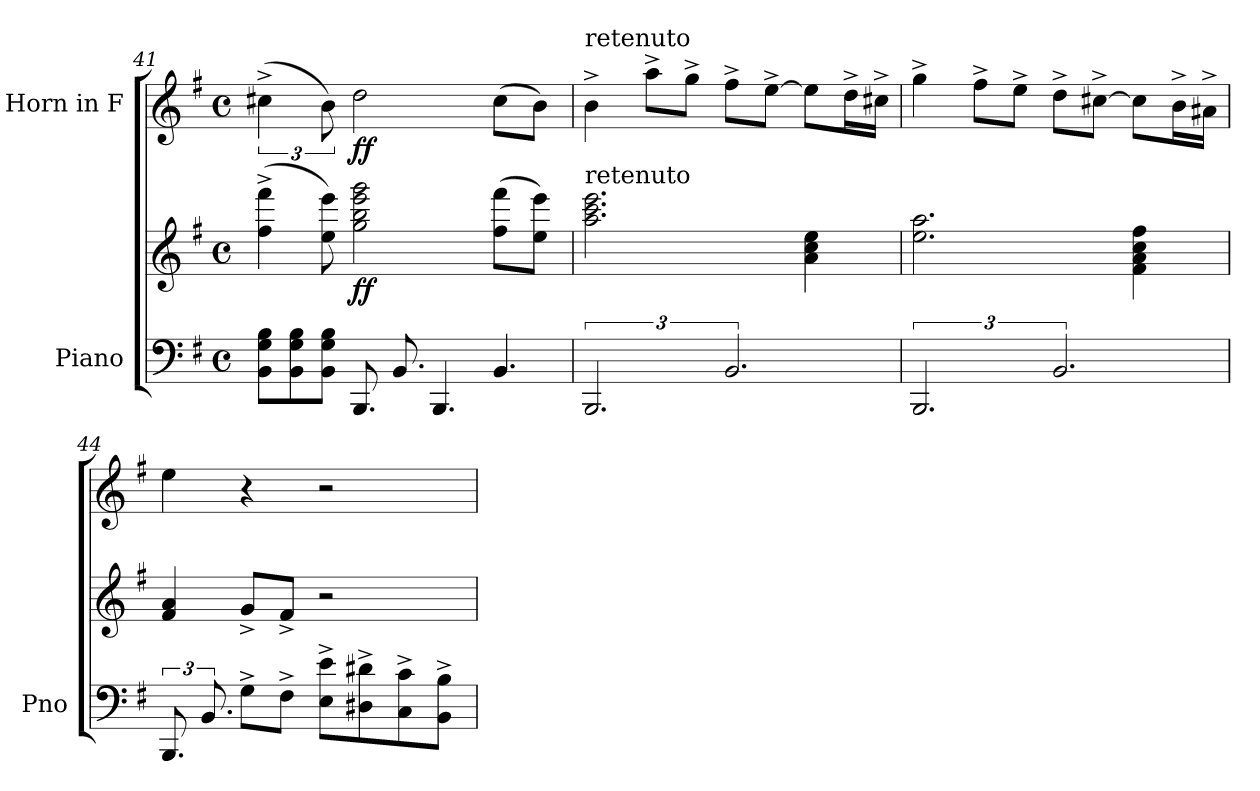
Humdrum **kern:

**kern	**kern	**dynam	**kern	**dynam
*part2	*part2	*part2	*part1	*part1
*staff3	*staff2	*staff2/3	*staff1	*staff1
*I"Piano	*	*	*I"Horn in F	*
*I'Pno	*	*	*	*
*clefF4	*clefG2	*	*clefG2	*
*	*	*	*ITrd4c7	*
*k[f#]	*k[f#]	*	*k[]	*
*M4/4	*M4/4	*	*M4/4	*
*met(c)	*met(c)	*	*met(c)	*
*Xtuplet	*Xtuplet	*	*	*
=41	=41	=41	=41	=41
12BB\ 12G\ 12B\L	(>6ff#\^ 6fff#\^	.	(>6f#X^\	.
12BB\ 12G\ 12B\	.	.	.	.
12BB\ 12G\ 12B\J	12ee\ 12eee\)	.	12e\)	.
!	!	!LO:DY:b	!	!LO:DY:b
12.BBB/	2gg\ 2bb\ 2eee\ 2ggg\	ff	2g\	ff
12.BB/	.	.	.	.
6.BBB/	.	.	.	.
6.BB/	(>8ff#\ 8fff#\L	.	(>8f#\L	.
.	8ee\ 8eee\J)	.	8e\J)	.
=42	=42	=42	=42	=42
*tuplet	*	*	*	*
!	!	!	!LO:TX:a:t=retenuto	!
!	!LO:TX:a:t=retenuto	!	!	!
3.BBB	2.aa\ 2.ccc\ 2.eee\	.	4e^\	.
.	.	.	8dd^\L	.
.	.	.	8cc^\J	.
3.BB	.	.	8b^\L	.
.	.	.	[8a^\J	.
.	4a\ 4cc\ 4ee\	.	8a\L]	.
.	.	.	16g^\L	.
.	.	.	16f#X^\JJ	.
=43	=43	=43	=43	=43
3.BBB	2.ee\ 2.aa\	.	4cc^\	.
.	.	.	8b^\L	.
.	.	.	8a^\J	.
3.BB	.	.	8g^\L	.
.	.	.	[8f#X^\J	.
.	4f#\ 4a\ 4cc\ 4ff#\	.	8f#\L]	.
.	.	.	16e^\L	.
.	.	.	16d#X^\JJ	.
!!LO:LB:g=z
=44	=44	=44	=44	=44
12.BBB/	4f#/ 4a/	.	4a\	.
12.BB/	.	.	.	.
8G^\L	8g^/L	.	4r	.
8F#^\J	8f#^/J	.	.	.
8E\^ 8e\^L	2r	.	2r	.
8D#X\^ 8d#X\^	.	.	.	.
8C\^ 8c\^	.	.	.	.
8BB\^ 8B\^J	.	.	.	.
=	=	=	=	=
*-	*-	*-	*-	*-
